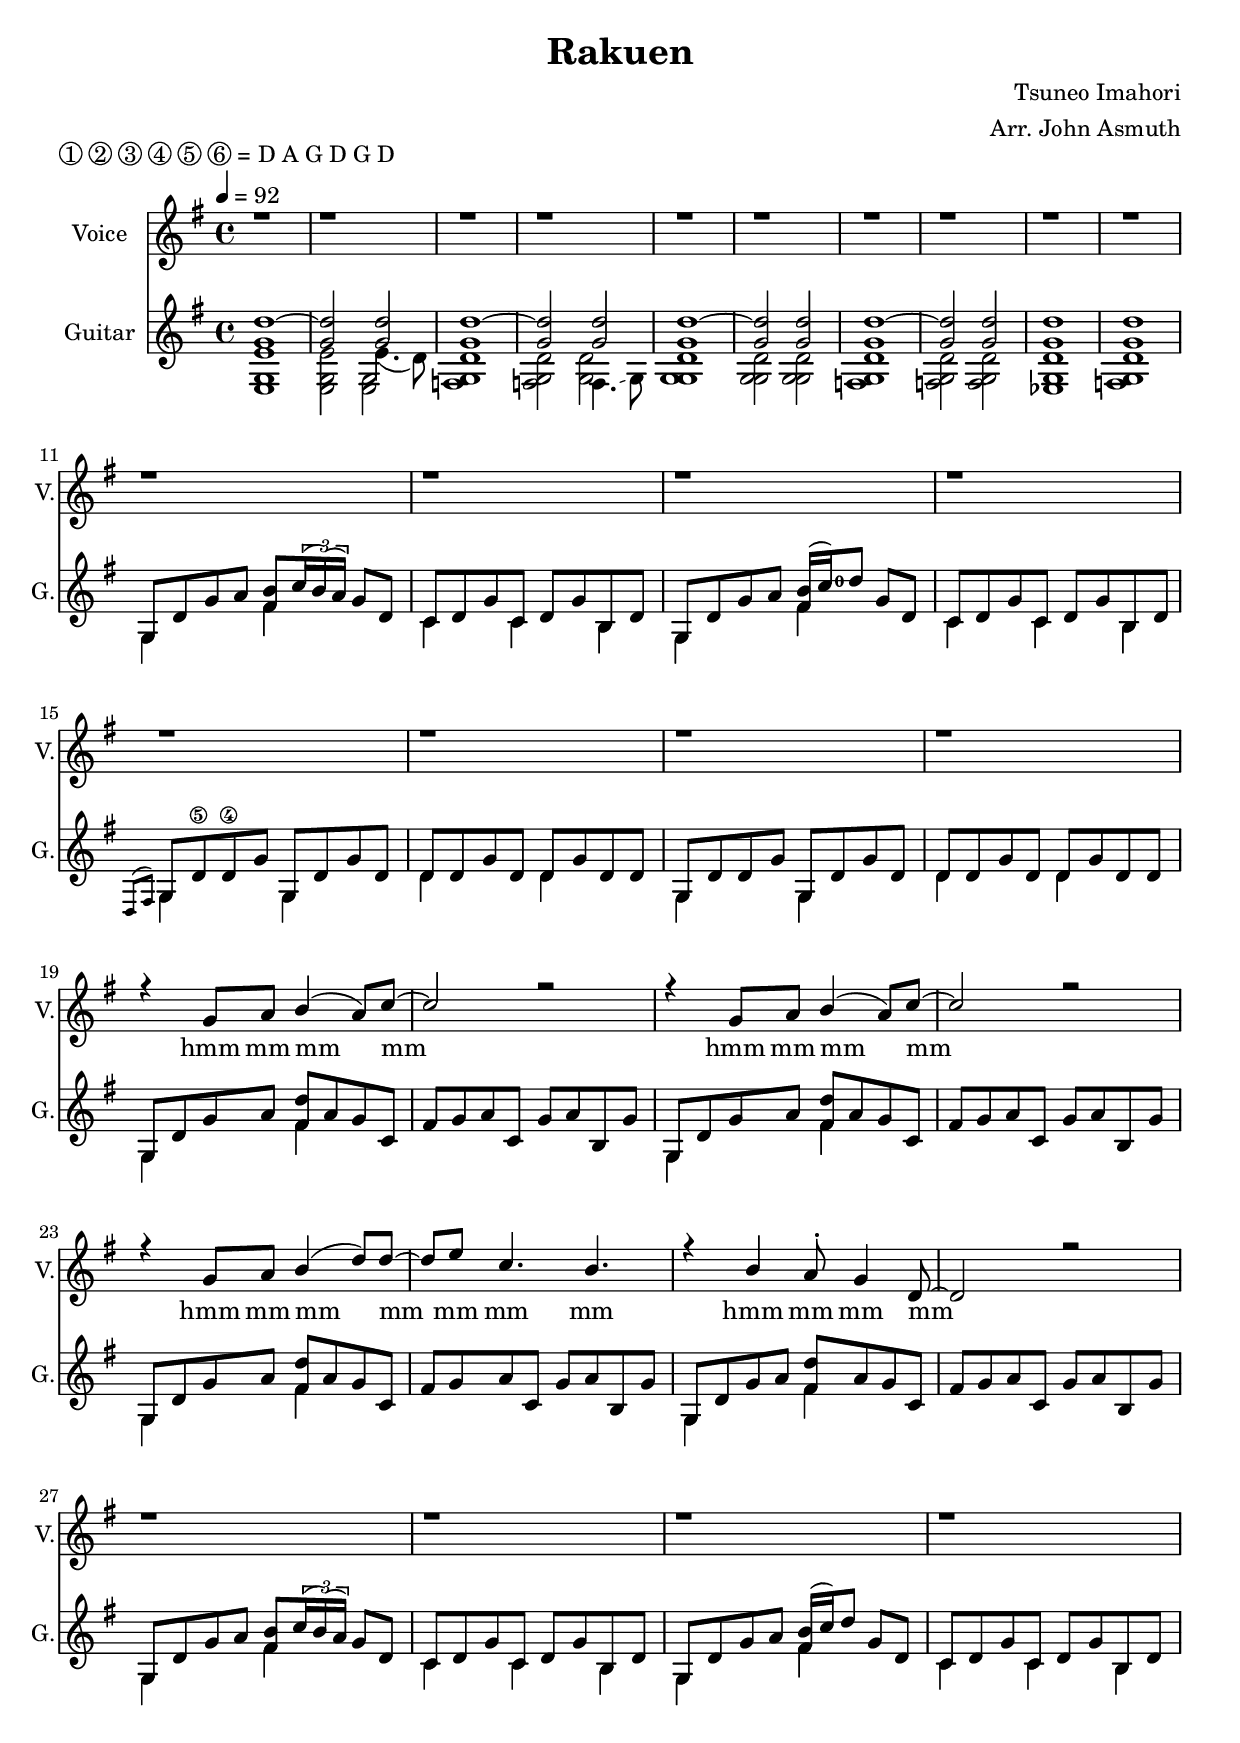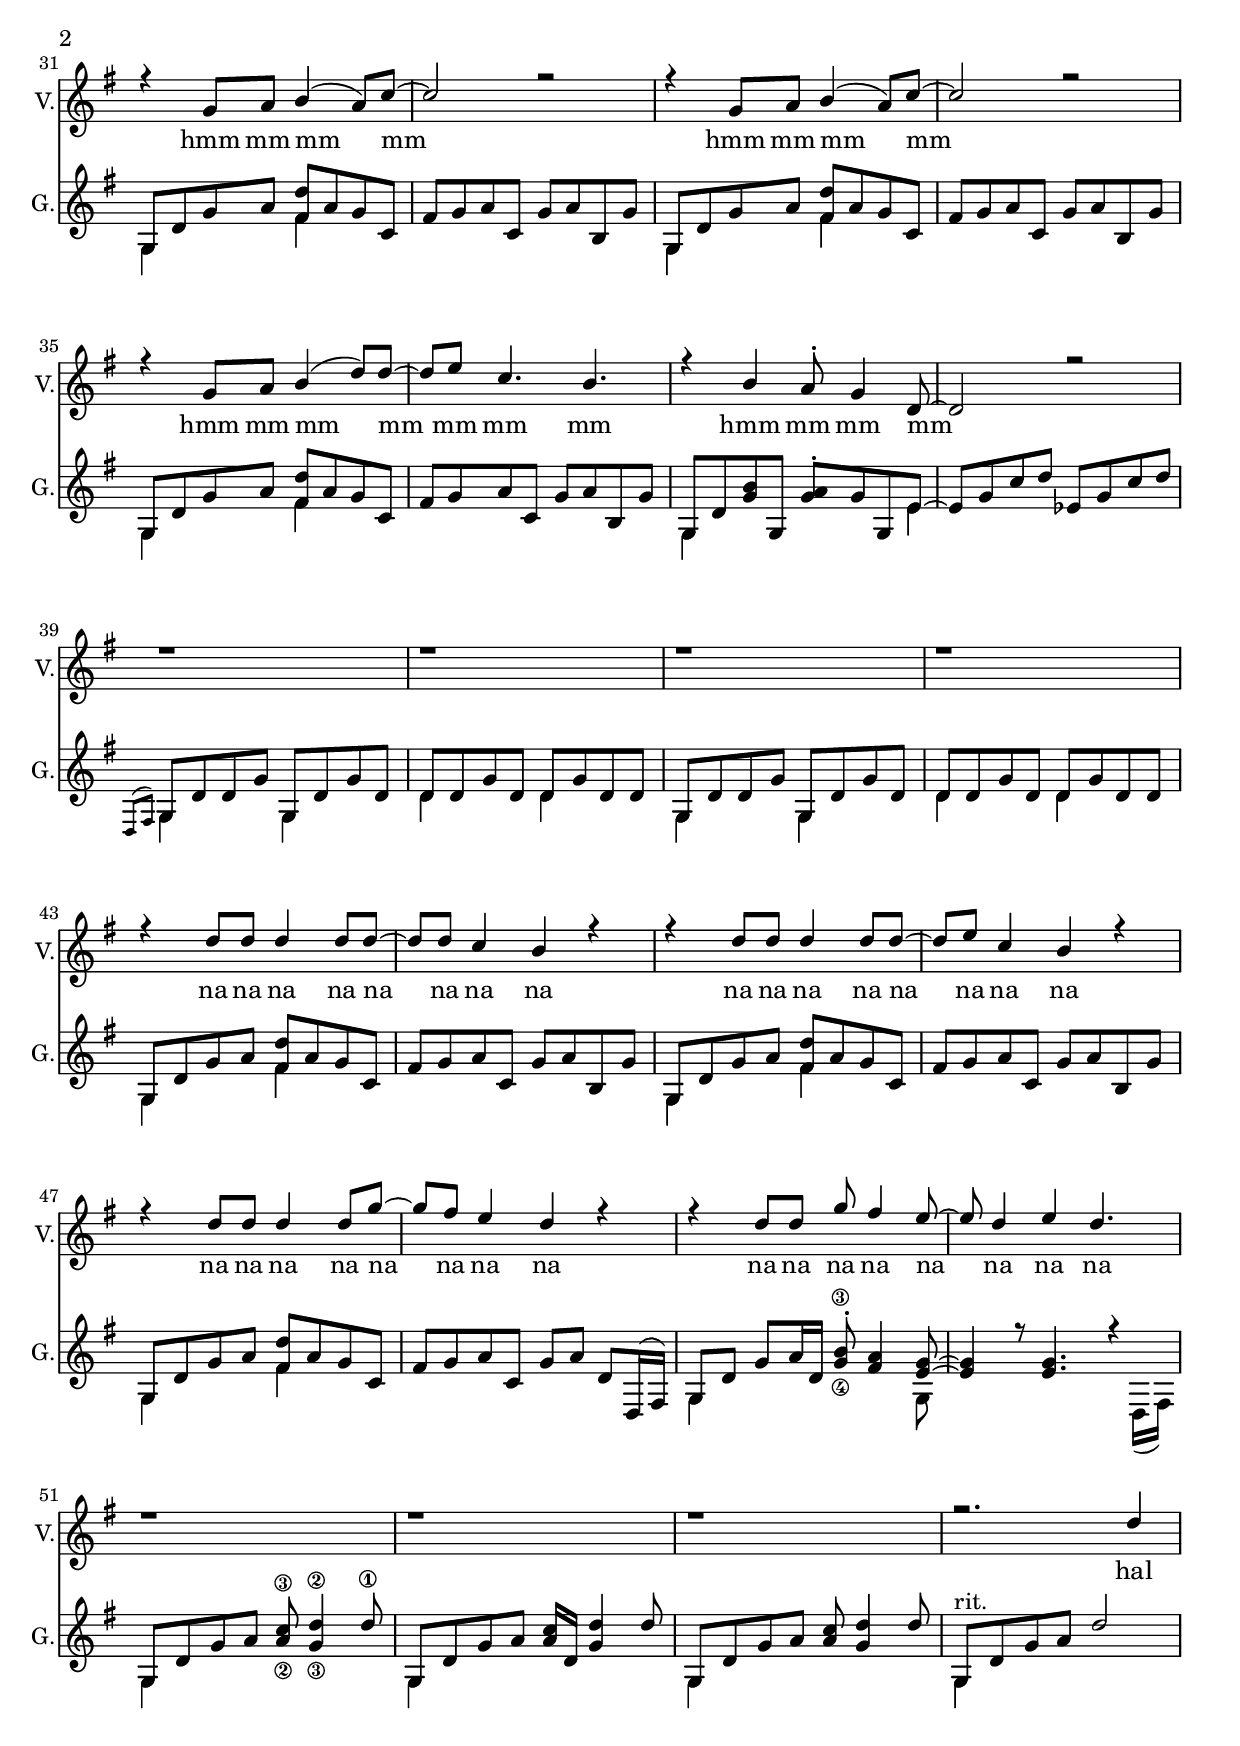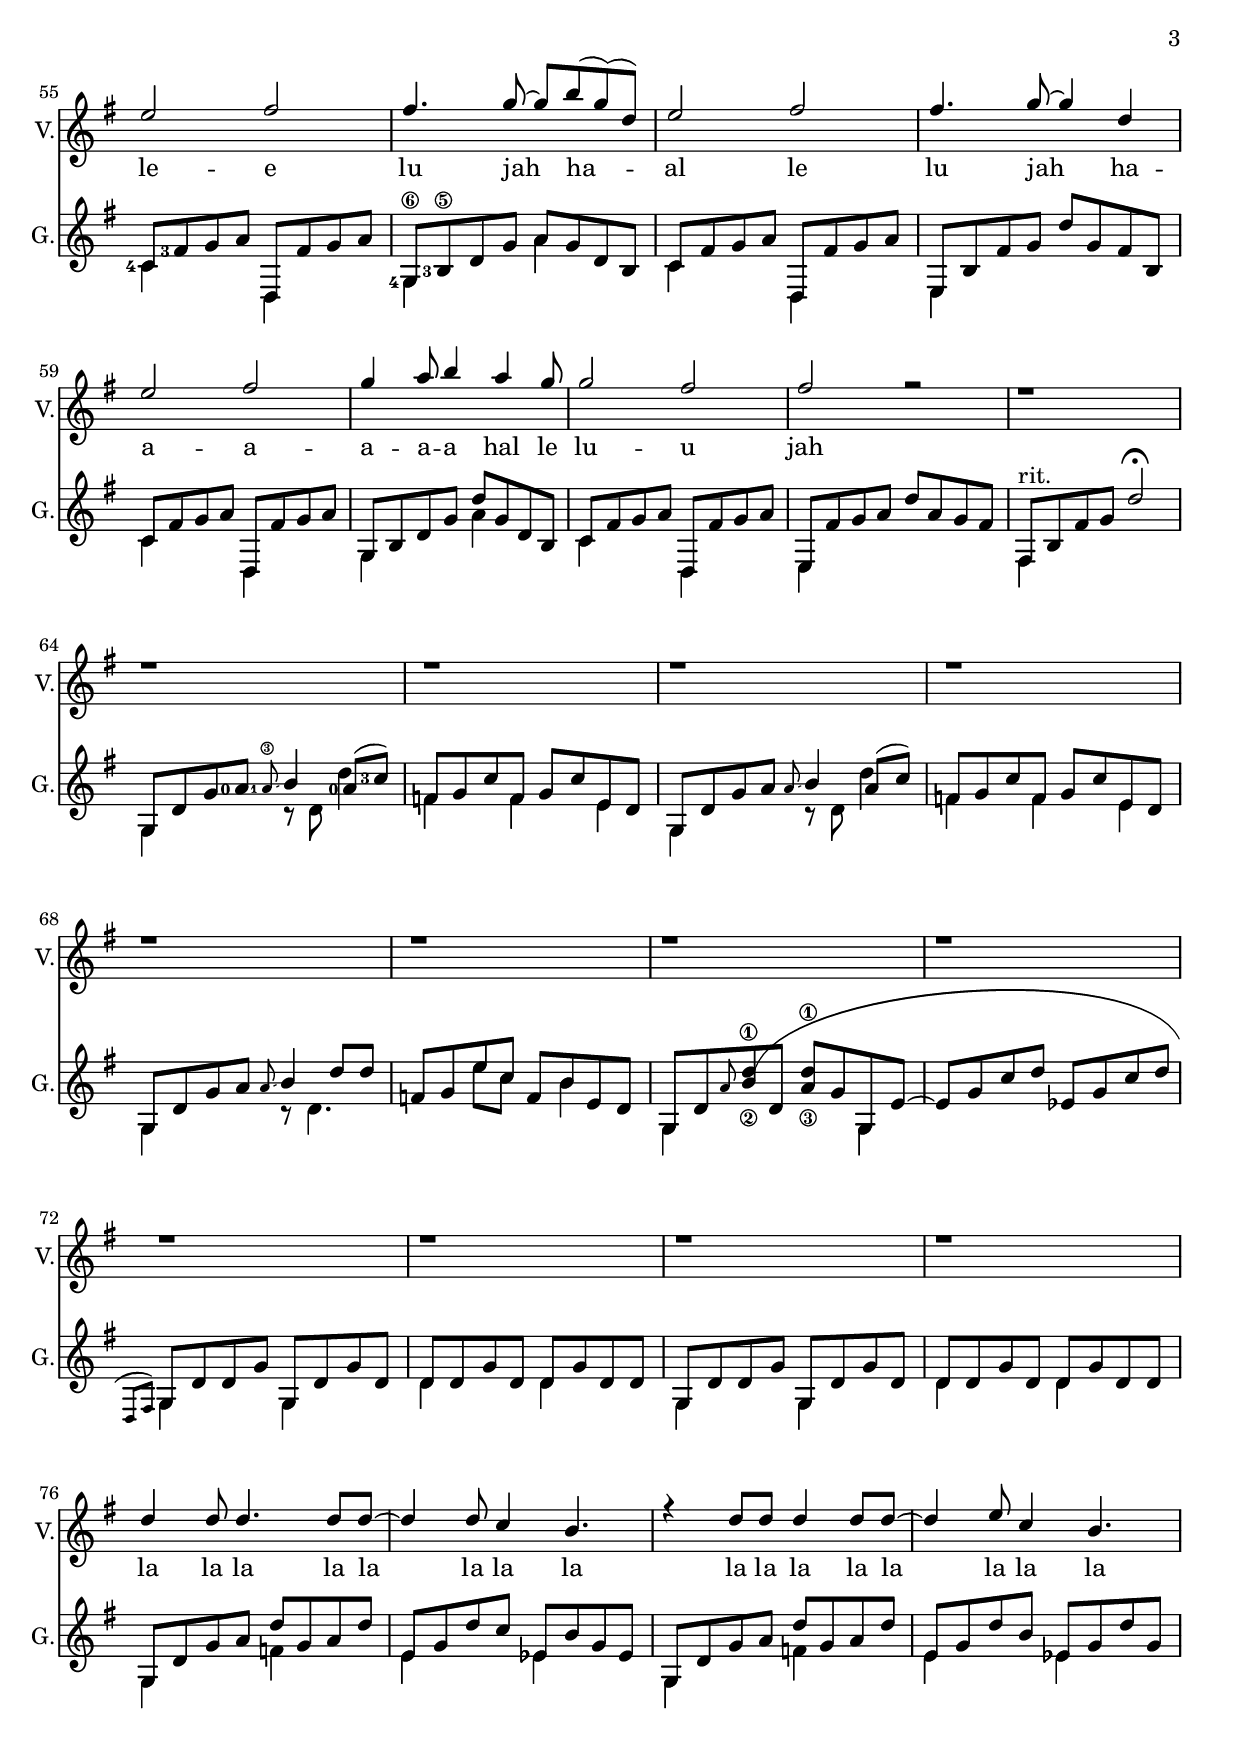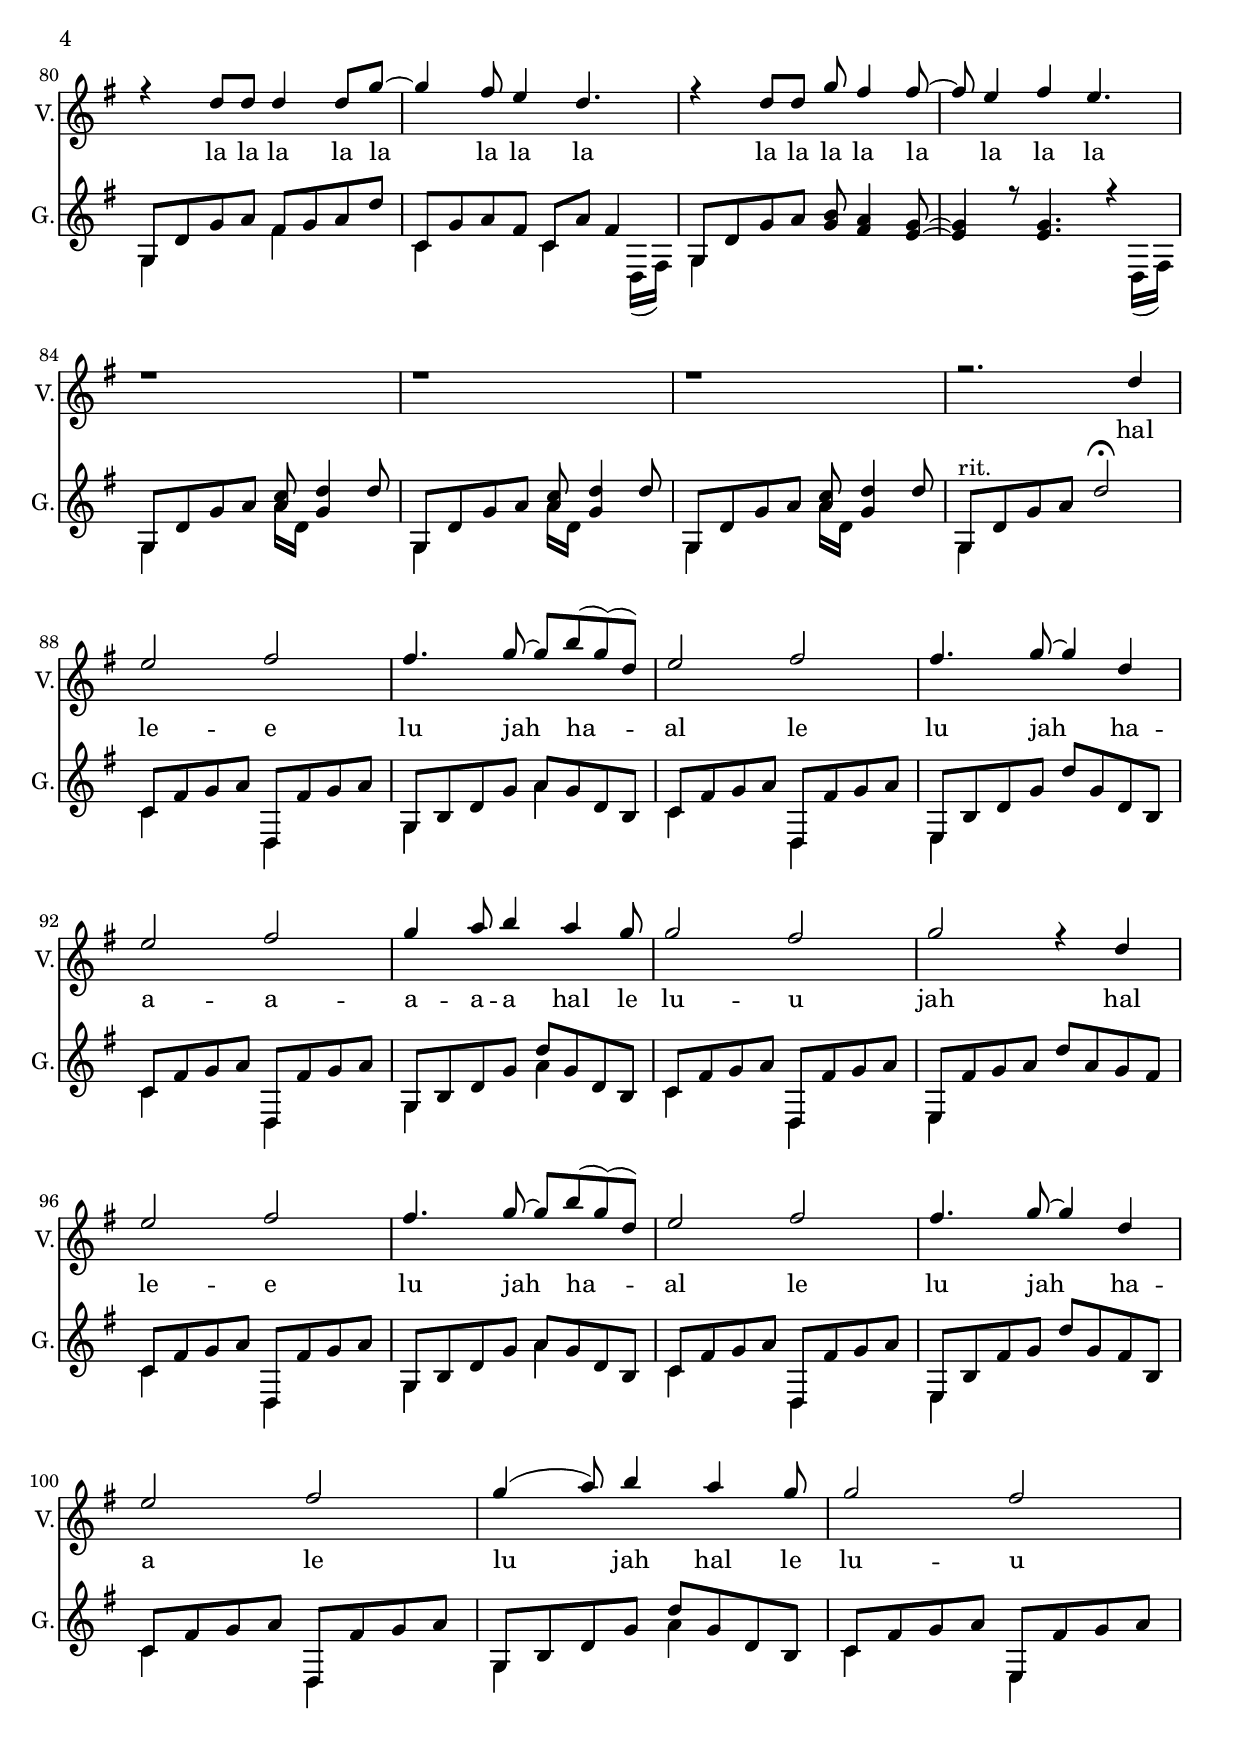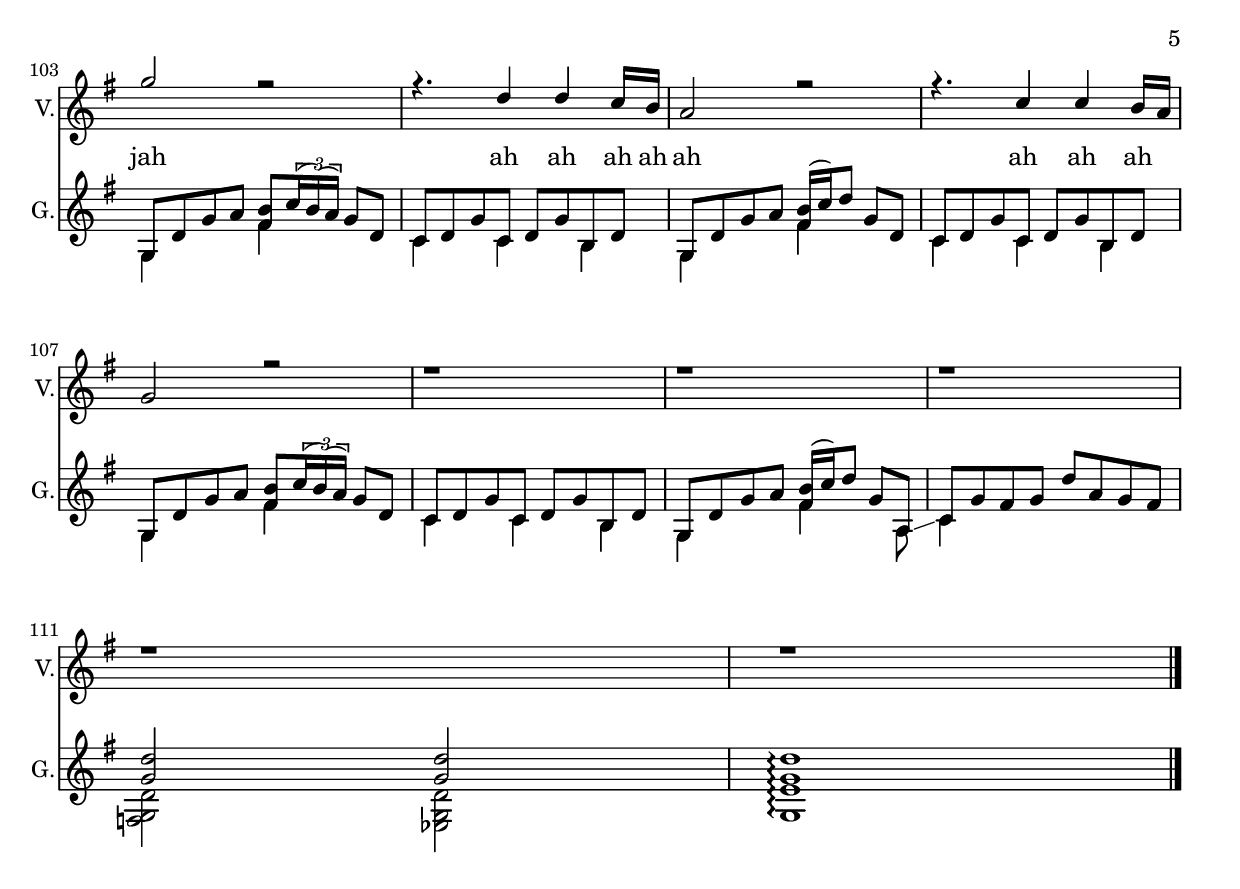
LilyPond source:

\version "2.18.2"
\header {
  title = "Rakuen"
  composer = "Tsuneo Imahori"
  arranger = "Arr. John Asmuth"
  piece = \markup { \line { \circle 1 \circle 2 \circle 3 \circle 4 \circle 5 \circle 6 "= D A G D G D" } }
  
}

\include "bbarred.ly"
#(define RH rightHandFinger)

\score {
<<

\new Staff \with {
  instrumentName = #"Voice"
  shortInstrumentName = #"V."

} {
  \tempo 4 = 92
  \key g \major
  \new Voice = "song" { \voiceOne
    r1 | r1 | r1 | r1 | r1 |
    r1 | r1 | r1 | r1 | r1 |
    
    r1 | r1 | r1 | r1 |
    r1 | r1 | r1 | r1 |
    
    r4 g'8 a' b'4 (a'8) c''8~ | c''2 r |
    r4 g'8 a' b'4 (a'8) c''8~ | c''2 r |
    r4 g'8 a' b'4 (d''8) d''8~ d''8 e''8 c''4. b' |
    r4 b'4 a'8\staccato g'4 d'8~ d'2 r2  |
    
    r1 | r1 | r1 | r1 |
    
    r4 g'8 a' b'4 (a'8) c''8~ | c''2 r |
    r4 g'8 a' b'4 (a'8) c''8~ | c''2 r |
    r4 g'8 a' b'4 (d''8) d''8~ d''8 e''8 c''4. b' |
    r4 b'4 a'8\staccato g'4 d'8~ d'2 r2  |
    
    r1 | r1 | r1 | r1 |
    
    r4 d''8 d'' d''4 d''8 d''8~ d''8 d'' c''4 b' r |
    r4 d''8 d'' d''4 d''8 d''8~ d''8 e'' c''4 b' r |
    r4 d''8 d'' d''4 d''8 g''8~ g''8 fis'' e''4 d'' r |
    r4 d''8 d'' g''8 fis''4 e''8~ e''8 d''4 e'' d''4. |
    
    r1 | r1 | r1 | r2. d''4 |
    e''2 fis'' | fis''4. g''8~ g'' b'' (g'') (d'') |
    e''2 fis'' | fis''4. g''8~ g''4 d'' |
    e''2 fis'' | g''4 a''8 b''4 a''4 g''8 |
    g''2 fis'' | fis'' r |
    r1 |
    
    r1 | r1 | r1| r1 |
    r1 | r1 | r1| r1 |
    r1 | r1 | r1| r1 |
    
    d''4 d''8 d''4. d''8 d''~ | d''4 d''8 c''4 b'4. |
    r4 d''8 d'' d''4 d''8 d''8~ | d''4 e''8 c''4 b'4. |
    r4 d''8 d'' d''4 d''8 g''8~ | g''4 fis''8 e''4 d''4. |
    r4 d''8 d'' g'' fis''4 fis''8~ | fis''8 e''4 fis'' e''4. |
    
    r1 | r1 | r1 | r2. d''4 |
    e''2 fis'' | fis''4. g''8~ g'' b'' (g'') (d'') |
    e''2 fis'' | fis''4. g''8~ g''4 d'' |
    e''2 fis'' | g''4 a''8 b''4 a''4 g''8 |
    g''2 fis'' | g'' r4 d''4 |
    e''2 fis'' | fis''4. g''8~ g'' b'' (g'') (d'') |
    e''2 fis'' | fis''4. g''8~ g''4 d'' |
    e''2 fis'' | g''4 (a''8) b''4 a''4 g''8 |
    g''2 fis'' | g'' r |
    
    r4. d''4 d''4 c''16 b' | a'2 r |
    r4. c''4 c''4 b'16 a' | g'2 r |
    
    r1 | r1 | r1 | r1 | r1 |
    
    \bar "|."
  }
}

\new Lyrics \with { alignAboveContext = "staff" } {
  \lyricsto "song" {
    hmm mm mm mm
    hmm mm mm mm
    hmm mm mm mm mm mm mm
    hmm mm mm mm
    
    hmm mm mm mm
    hmm mm mm mm
    hmm mm mm mm mm mm mm
    hmm mm mm mm
    
    na na na na na na na na
    na na na na na na na na
    na na na na na na na na
    na na na na na na na na
    
    hal le -- e lu jah ha -- al le lu jah
    ha -- a -- a -- a -- a -- a hal le lu -- u jah
    
    la la la la la la la la
    la la la la la la la la
    la la la la la la la la
    la la la la la la la la
    
    hal le -- e lu jah ha -- al le lu jah
    ha -- a -- a -- a -- a -- a hal le lu -- u jah
    hal le -- e lu jah ha -- al le lu jah
    ha -- a le lu jah hal le lu -- u jah
    
    ah ah ah ah
    ah ah ah ah
  }
}

\new Staff \with {
  instrumentName = #"Guitar"
  shortInstrumentName = #"G."
} {
  {
    \time 4/4
    \clef "treble"
   
    <<
      \new Voice { \voiceOne
        \set fingeringOrientations = #'(left)
        
        \key g \major
        
        <d''~ g' >1 | <d'' g' >2 <d'' g' >2 |
        <d''~ g' >1 | <d'' g' >2 <d'' g' >2 | 
        <d''~ g' >1 |  <d'' g'>2 <d'' g' >2 |
        <d''~ g' >1 |  <d'' g'>2 <d'' g' >2 |
        <d'' g' >1 |  <d'' g'>1 |
        \break
        
        g8 d' g' a' <b' fis'>8 \tuplet 3/2 { c''16 (b') (a') } g'8 d' | c'8 d' g' c' d' g' b d' |
        g8 d' g' a' <b' fis'>16 (c'') <d''-0>8 g'8 d' | c'8 d' g' c' d' g' b d' |
        \break
        \grace { d (fis) } g8 d'\5 d'\4 g' g8 d' g' d' | d'8 d' g' d' d' g' d' d' |
        g8 d' d' g' g8 d' g' d' | d'8 d' g' d' d' g' d' d' |
        \break
        
        g8 d' g' a' <d'' fis'> a' g' c' | fis' g' a' c' g' a' b g' |
        g8 d' g' a' <d'' fis'> a' g' c' | fis' g' a' c' g' a' b g' |
        \break
        g8 d' g' a' <d'' fis'> a' g' c' | fis' g' a' c' g' a' b g' |
        g8 d' g' a' <d'' fis'> a' g' c' | fis' g' a' c' g' a' b g' |
        \break
        
        g8 d' g' a' <b' fis'> \tuplet 3/2 { c''16 (b') (a') } g'8 d' | c' d' g' c' d' g' b d' |
        g8 d' g' a' <b' fis'>16 (c''16) d''8 g'8 d' | c' d' g' c' d' g' b d' |
        \break
        
        g8 d' g' a' <d'' fis'> a' g' c' | fis' g' a' c' g' a' b g' |
        g8 d' g' a' <d'' fis'> a' g' c' | fis' g' a' c' g' a' b g' |
        \break
        g8 d' g' a' <d'' fis'> a' g' c' | fis' g' a' c' g' a' b g' |
        g8 d' <b' g'> g <a' g'>\staccato g' g e'~ | e' g' c'' d'' ees' g' c'' d'' |
        \break
        
        \grace { d (fis) } g8 d' d' g' g8 d' g' d' | d'8 d' g' d' d' g' d' d' |
        g8 d' d' g' g8 d' g' d' | d'8 d' g' d' d' g' d' d' |
        \break
        
        g8 d' g' a' <d'' fis'> a' g' c' | fis' g' a' c' g' a' b g' |
        g8 d' g' a' <d'' fis'> a' g' c' | fis' g' a' c' g' a' b g' |
        \break
        g8 d' g' a' <d'' fis'> a' g' c' | fis' g' a' c' g' a' d' d16 (fis) |
        g8 d' g' a'16 d'16 <b'\3 g'\4>8 \staccato <a' fis'>4 <g' e'>8~ | <g' e'>4 r8 <g' e'>4. r4 |
        \break
        
        g8 d' g' a' <c''\3 a'\2> <d''\2 g'\3>4 d''8\1 | g8 d' g' a' <c'' a'>16 d' <d'' g'>4 d''8 |
        g8 d' g' a' <c'' a'> <d'' g'>4 d''8 | g8-\markup { "rit." } d' g' a' d''2 |
        
        \break
        
        <c'-4>8 <fis'-3> g' a' d fis' g' a' | <g-4> <b-3\5> d' g' a' g' d' b | 
        c'8 fis' g' a' d fis' g' a' | e b fis' g' d'' g' fis' b | 
        c'8 fis' g' a' d fis' g' a' | g b d' g' d'' g' d' b | 
        c'8 fis' g' a' d fis' g' a' | e fis' g' a' d'' a' g' fis' | 
        fis-\markup { "rit." } b fis' g' d''2 \fermata |
        \break
        
        g8 d' g' <a'-0> \grace <a'-1\3> \glissando b'4 <a'-0>8 (<c''-3>) |  f'8 g' c'' f' g' c'' e' d' |
        g8 d' g' a' \grace a' \glissando b'4 a'8 (c'') |  f'8 g' c'' f' g' c'' e' d' |
        \break
        g8 d' g' a' \grace a' \glissando b'4 d''8 d''8 | f'8 g' e'' c'' f' b' e' d' |
        g8 d' \grace a' <d''\1 (b')\2> d' <d''\1 a'\3> g' g e'~ | e' g' c'' d'' ees' g' c'' d'' |
        \break
        
        \grace { d (fis) }  g8 d' d' g' g8 d' g' d' | d'8 d' g' d' d' g' d' d' |
        g8 d' d' g' g8 d' g' d' | d'8 d' g' d' d' g' d' d' |
        \break
        
        g8 d' g' a' d'' g' a' d'' | e' g' d'' c'' es' b' g' es' |
        g8 d' g' a' d'' g' a' d'' | e' g' d'' b' es' g' d'' g' |
        \break
        g8 d' g' a' fis' g' a' d'' c' g' a' fis' c' a' fis'4 |
        g8 d' g' a' <b' g'> <a' fis'>4 <g' e'>8~ | <g' e'>4 r8 <g' e'>4. r4 |
        \break
        
        g8 d' g' a' <c'' a'>8 <d'' g'>4 d''8 | g8 d' g' a' <c'' a'>8 <d'' g'>4 d''8 |
        g8 d' g' a' <c'' a'>8 <d'' g'>4 d''8 | g8-\markup { "rit." } d' g' a' d''2 \fermata |
        \break
        
        c'8 fis' g' a' d fis' g' a' | g b d' g' a' g' d' b | 
        c'8 fis' g' a' d fis' g' a' | e b d' g' d'' g' d' b |
        \break
        c'8 fis' g' a' d fis' g' a' | g b d' g' d'' g' d' b | 
        c'8 fis' g' a' d fis' g' a' | e fis' g' a' d'' a' g' fis' |
        \break
        c'8 fis' g' a' d fis' g' a' | g b d' g' a' g' d' b | 
        c'8 fis' g' a' d fis' g' a' | e b fis' g' d'' g' fis' b | 
        \break
        c'8 fis' g' a' d fis' g' a' | g b d' g' d'' g' d' b | 
        c'8 fis' g' a' e fis' g' a' |
        \break
        
        g8 d' g' a' <b' fis'>8 \tuplet 3/2 { c''16 (b') (a') } g'8 d' | c'8 d' g' c' d' g' b d' |
        g8 d' g' a' <b' fis'>16 (c'') d''8 g'8 d' | c'8 d' g' c' d' g' b d' |
        \break
        g8 d' g' a' <b' fis'>8 \tuplet 3/2 { c''16 (b') (a') } g'8 d' | c'8 d' g' c' d' g' b d' |
        g8 d' g' a' <b' fis'>16 (c'') d''8 g'8 a \glissando | c'8 g' fis' g' d'' a' g' fis' |
        
        \break
        
        <d'' g'>2 <d'' g'>2 | <d'' g' g e'>1 \arpeggio |
        
      }
      \new Voice { \voiceFour
        \set fingeringOrientations = #'(left)
        
        \key g \major
        
        <e' g e>1 | <e' g e>2 <g e>2 |
        <d' g f>1 | < d' g f>2 < d' g>2 | 
        < d' g g>1 |  < d' g g>2 < d' g g>2 |
        < d' g f>1 |  < d' g f>2 < d' g f>2 |
        < d' g ees>1 |  < d' g f>1 |
        
        g4 s fis' s | c'4 s8 c'4 s8 b4 |
        g4 s fis' s | c'4 s8 c'4 s8 b4 |
        g4 s g s | d'4 s d' s | 
        g4 s g s | d'4 s d' s | 
        
        g4 s fis' s | s1 |
        g4 s fis' s | s1 |
        g4 s fis' s | s1 |
        g4 s fis' s | s1 |
        
        g4 s fis' s | c'4 s8 c'4 s8 b4 |
        g4 s fis' s | c'4 s8 c'4 s8 b4 |
        
        g4 s fis' s | s1 |
        g4 s fis' s | s1 |
        g4 s fis' s | s1 |
        g4 s2 s8 e'4 s8 s2. |
        
        g4 s g s | d'4 s d' s | 
        g4 s g s | d'4 s d' s | 
        
        g4 s fis' s | s1 |
        g4 s fis' s | s1 |
        g4 s fis' s | s1 |
        g4 s2 s8 g8 | s2. s8  d16 (fis) |
        
        g4 s2. | g4 s2. | 
        g4 s2. | g4 s2. |
        
        c'4 s d s | g\6 s a' s |
        c' s d s | e s2. |
        c'4 s d s | g s a' s |
        c' s d s | e s2. |
        fis4 s2. |
        
        g4 s4 r8 d'8 d''4 | f'4 s8 f'4 s8 e'4 |
        g4 s4 r8 d'8 d''4 | f'4 s8 f'4 s8 e'4 |
        g4 s4 r8 d'4. | s4 e''8 c'' s8 b'4 s8 |
        g4 s2 g4 | s1 |
        
        g4 s g s | d'4 s d' s | 
        g4 s g s | d'4 s d' s | 
        
        g4 s f' s | e' s ees' s |
        g4 s f' s | e' s ees' s |
        g4 s fis' s | c' s c' s8  d16 (fis) |
        g4 s2. | s2 s4.  d16 (fis) |
        
        g4 s a'16[ d'] s4. | g4 s a'16[ d'] s4. |
        g4 s a'16[ d'] s4. | g4 s2. |
        
        c'4 s d s | g s a' s |
        c' s d s | e s2. |
        c'4 s d s | g s a' s |
        c' s d s | e s2. |
        c'4 s d s | g s a' s |
        c' s d s | e s2. |
        c'4 s d s | g s a' s |
        c' s e s |
        
        g4 s fis' s | c'4 s8 c'4 s8 b4 |
        g4 s fis' s | c'4 s8 c'4 s8 b4 |
        g4 s fis' s | c'4 s8 c'4 s8 b4 |
        g4 s fis' s8 a8 | c'4 s2. |
        
        <d' g f>2 <d' g ees>2 |
      }
      \new Voice { \voiceTwo
        \set fingeringOrientations = #'(left)
        
        \key g \major
        
        s1 | s2 <e'>4. (<d'>8) |
        s1 | s2 <f>4. \glissando <g>8 |
        s1 | s1 | s1 | s1 | s1 | s1 |
        
        
      }
    >>

    
  }
}
>>

}
